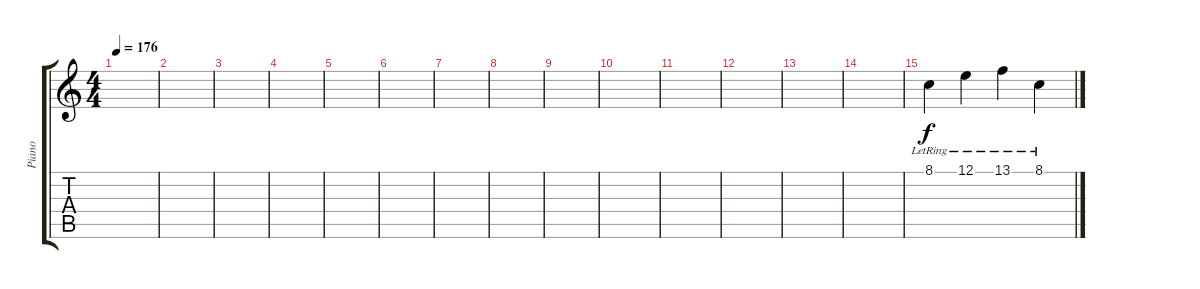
\track ("Piano" "Piano") {instrument brightacousticpiano}
\staff {score tabs}
\tuning (E4 B3 G3 D3 A2 E2) {hide}
\ts (4 4)
\tempo 176
\clef g2
\ks c
|
|
|
|
|
|
|
|
|
|
|
|
|
|
8.1{lr}.4 12.1{lr}.4 13.1{lr}.4 8.1{lr}.4
